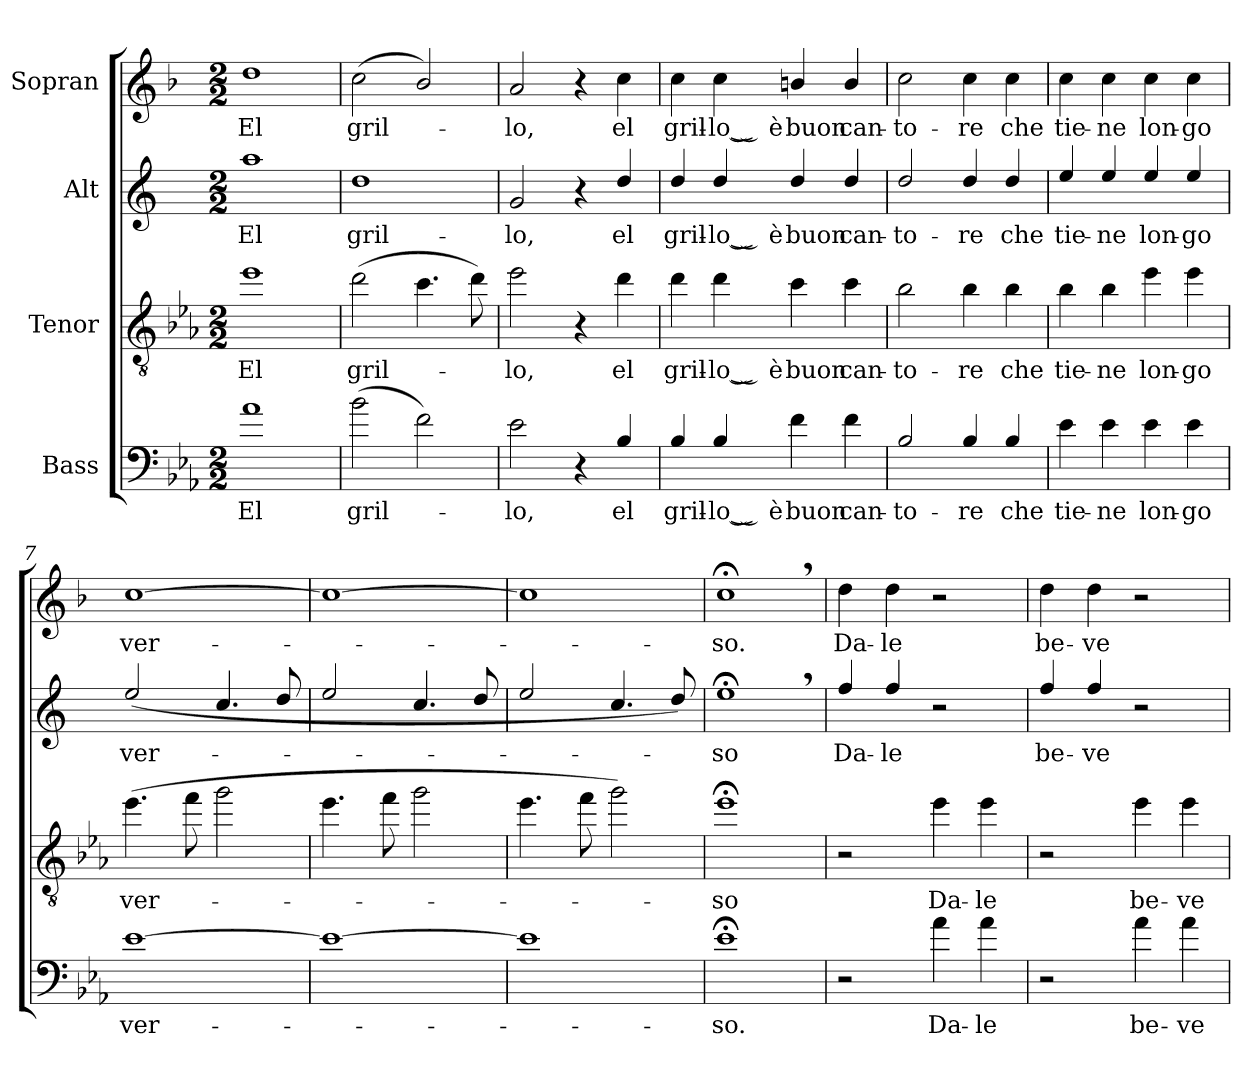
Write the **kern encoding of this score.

**kern	**text	**kern	**text	**kern	**text	**kern	**text
*part4	*part4	*part3	*part3	*part2	*part2	*part1	*part1
*staff4	*staff4	*staff3	*staff3	*staff2	*staff2	*staff1	*staff1
*I"Bass	*	*I"Tenor	*	*I"Alt	*	*I"Sopran	*
*clefF4	*	*clefGv2	*	*clefG2	*	*clefG2	*
*ITrd12c21	*	*ITrd8c14	*	*ITrd5c9	*	*ITrd1c2	*
*k[b-e-a-]	*	*k[b-e-a-]	*	*k[b-e-a-]	*	*k[b-e-a-]	*
*M2/2	*	*M2/2	*	*M2/2	*	*M2/2	*
*MM224	*	*MM224	*	*MM224	*	*MM224	*
=1	=1	=1	=1	=1	=1	=1	=1
!	!LO:LY:b	!	!LO:LY:b	!	!LO:LY:b	!	!LO:LY:b
1A-	El	1e-	El	1cc	El	1cc	El
=2	=2	=2	=2	=2	=2	=2	=2
!	!LO:LY:b	!	!LO:LY:b	!	!LO:LY:b	!	!LO:LY:b
(>2B-\	gril-	(>2d\	gril-	1f	gril-	(>2b-\	gril-
2F\)	.	4.c\	.	.	.	2a-/)	.
.	.	8d\)	.	.	.	.	.
=3	=3	=3	=3	=3	=3	=3	=3
!	!LO:LY:b	!	!LO:LY:b	!	!LO:LY:b	!	!LO:LY:b
2E-\	-lo,	2e-\	-lo,	2B-/	lo,	2g/	-lo,
4r	.	4r	.	4r	.	4r	.
!	!LO:LY:b	!	!LO:LY:b	!	!LO:LY:b	!	!LO:LY:b
4BB-/	el	4d\	el	4f/	el	4b-\	el
=4	=4	=4	=4	=4	=4	=4	=4
!	!LO:LY:b	!	!LO:LY:b	!	!LO:LY:b	!	!LO:LY:b
4BB-/	gril-	4d\	gril-	4f/	gril-	4b-\	gril-
!	!LO:LY:b	!	!LO:LY:b	!	!LO:LY:b	!	!LO:LY:b
4BB-/	lo ͜ è	4d\	lo ͜ è	4f/	lo ͜ è	4b-\	lo ͜ è
!	!LO:LY:b	!	!LO:LY:b	!	!LO:LY:b	!	!LO:LY:b
4F\	buon	4c\	buon	4f/	buon	4an/	buon
!	!LO:LY:b	!	!LO:LY:b	!	!LO:LY:b	!	!LO:LY:b
4F\	can-	4c\	can-	4f/	can-	4a/	can-
=5	=5	=5	=5	=5	=5	=5	=5
!	!LO:LY:b	!	!LO:LY:b	!	!LO:LY:b	!	!LO:LY:b
2BB-/	to-	2B-\	to-	2f/	to-	2b-\	to-
!	!LO:LY:b	!	!LO:LY:b	!	!LO:LY:b	!	!LO:LY:b
4BB-/	-re	4B-\	-re	4f/	-re	4b-\	-re
!	!LO:LY:b	!	!LO:LY:b	!	!LO:LY:b	!	!LO:LY:b
4BB-/	che	4B-\	che	4f/	che	4b-\	che
=6	=6	=6	=6	=6	=6	=6	=6
!	!LO:LY:b	!	!LO:LY:b	!	!LO:LY:b	!	!LO:LY:b
4E-\	tie-	4B-\	tie-	4g/	tie-	4b-\	tie-
!	!LO:LY:b	!	!LO:LY:b	!	!LO:LY:b	!	!LO:LY:b
4E-\	ne	4B-\	ne	4g/	ne	4b-\	ne
!	!LO:LY:b	!	!LO:LY:b	!	!LO:LY:b	!	!LO:LY:b
4E-\	lon-	4e-\	lon-	4g/	lon-	4b-\	lon-
!	!LO:LY:b	!	!LO:LY:b	!	!LO:LY:b	!	!LO:LY:b
4E-\	go	4e-\	go	4g/	go	4b-\	go
=7	=7	=7	=7	=7	=7	=7	=7
!	!LO:LY:b	!	!LO:LY:b	!	!LO:LY:b	!	!LO:LY:b
[1E-	ver-	(>4.e-\	ver-	(>2g/	ver-	[1b-	ver-
.	.	8f\	.	.	.	.	.
.	.	2g\	.	4.e-/	.	.	.
.	.	.	.	8f/	.	.	.
!!LO:LB:g=z
=8	=8	=8	=8	=8	=8	=8	=8
1E-_	.	4.e-\	.	2g/	.	1b-_	.
.	.	8f\	.	.	.	.	.
.	.	2g\	.	4.e-/	.	.	.
.	.	.	.	8f/	.	.	.
=9	=9	=9	=9	=9	=9	=9	=9
1E-]	.	4.e-\	.	2g/	.	1b-]	.
.	.	8f\	.	.	.	.	.
.	.	2g\)	.	4.e-/	.	.	.
.	.	.	.	8f/)	.	.	.
=10	=10	=10	=10	=10	=10	=10	=10
!	!LO:LY:b	!	!LO:LY:b	!	!LO:LY:b	!	!LO:LY:b
1E-;<	so.	1e-;<	-so	1g;<,	-so	1b-;<,	-so.
=11	=11	=11	=11	=11	=11	=11	=11
!	!	!	!	!	!LO:LY:b	!	!LO:LY:b
2r	.	2r	.	4a-/	Da-	4cc\	Da-
!	!	!	!	!	!LO:LY:b	!	!LO:LY:b
.	.	.	.	4a-/	le	4cc\	le
!	!LO:LY:b	!	!LO:LY:b	!	!	!	!
4A-\	Da-	4e-\	Da-	2r	.	2r	.
!	!LO:LY:b	!	!LO:LY:b	!	!	!	!
4A-\	le	4e-\	le	.	.	.	.
=12	=12	=12	=12	=12	=12	=12	=12
!	!	!	!	!	!LO:LY:b	!	!LO:LY:b
2r	.	2r	.	4a-/	be-	4cc\	be-
!	!	!	!	!	!LO:LY:b	!	!LO:LY:b
.	.	.	.	4a-/	ve	4cc\	ve
!	!LO:LY:b	!	!LO:LY:b	!	!	!	!
4A-\	be-	4e-\	be-	2r	.	2r	.
!	!LO:LY:b	!	!LO:LY:b	!	!	!	!
4A-\	ve	4e-\	ve	.	.	.	.
=	=	=	=	=	=	=	=
*-	*-	*-	*-	*-	*-	*-	*-
